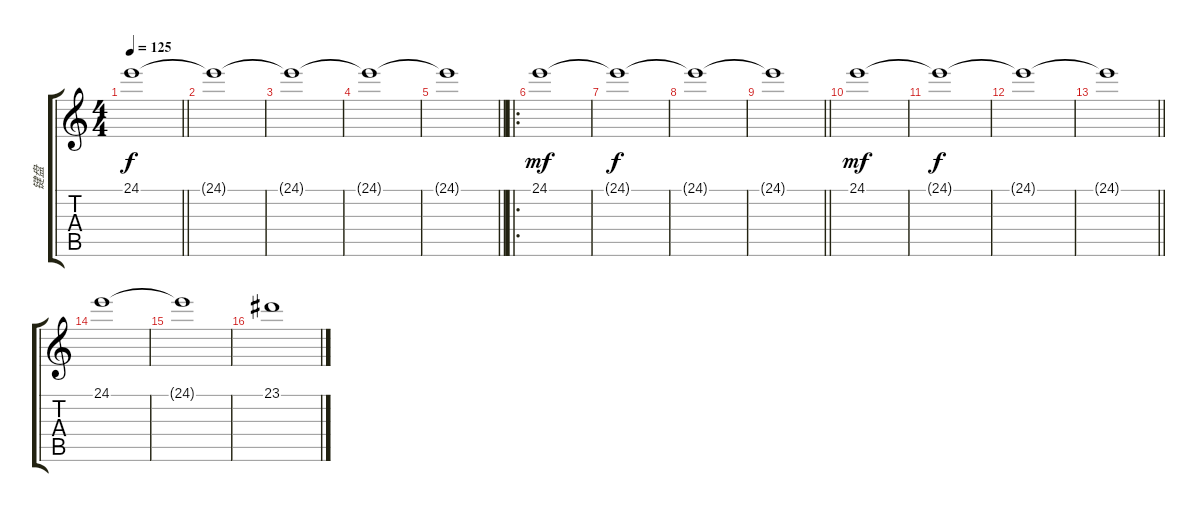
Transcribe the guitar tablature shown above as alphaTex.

\track ("键盘" "键盘") {instrument lead1square}
\staff {score tabs}
\tuning (E4 B3 G3 D3 A2 E2) {hide}
\ts (4 4)
\tempo 125
\clef g2
\barLineRight lightlight
\ks c
24.1{t}.1{dy f} |
24.1{t}.1 |
24.1{t}.1 |
24.1{t}.1 |
\barLineRight lightlight
24.1{t}.1 |
\ro
24.1.1{dy mf} |
24.1{t}.1{dy f} |
24.1{t}.1 |
\barLineRight lightlight
24.1{t}.1 |
24.1.1{dy mf} |
24.1{t}.1{dy f} |
24.1{t}.1 |
\barLineRight lightlight
24.1{t}.1 |
24.1.1 |
24.1{t}.1 |
23.1.1
